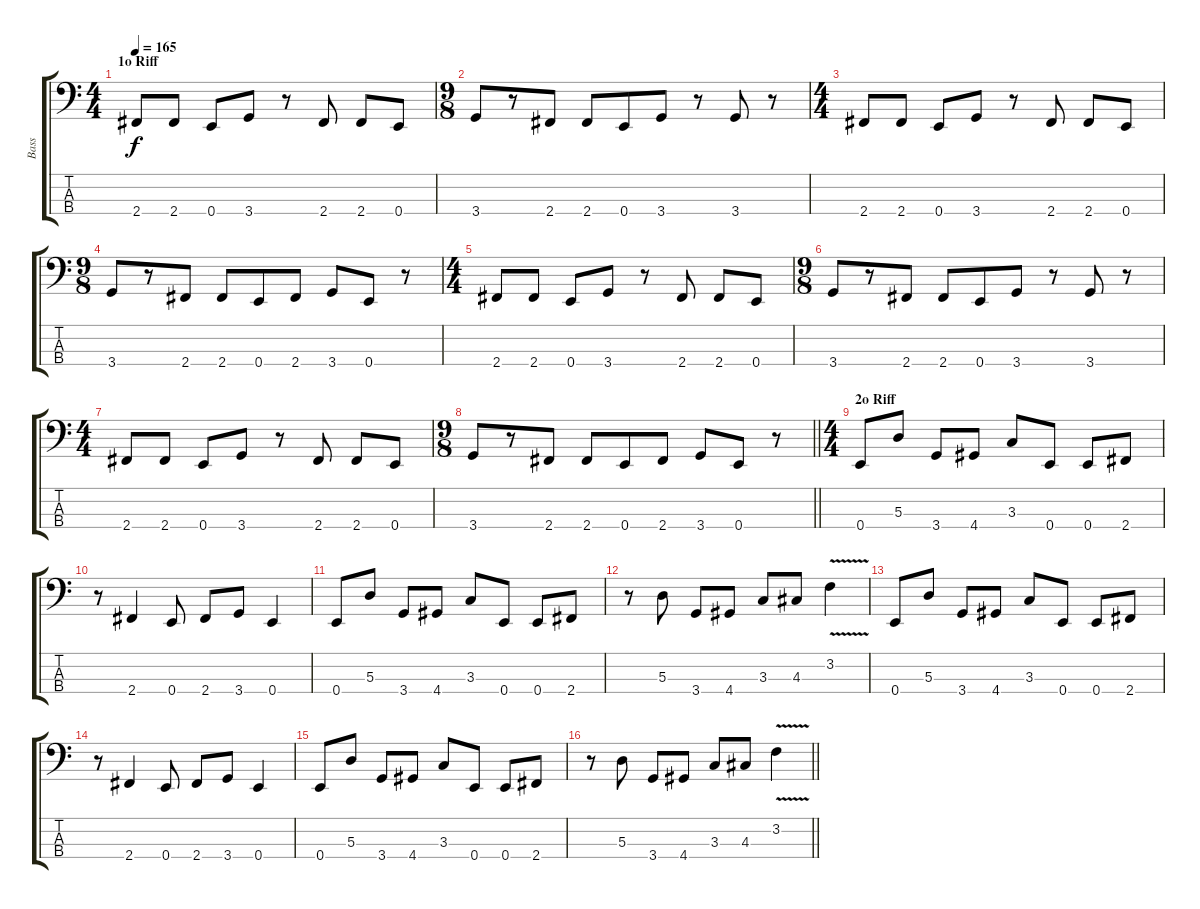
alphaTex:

\track ("Bass" "Bass") {instrument electricbassfinger}
\staff {score tabs}
\tuning (G2 D2 A1 E1) {hide}
\ts (4 4)
\section ("" "1o Riff")
\tempo 165
\clef f4
\ks c
2.4.8{dy f} 2.4.8 0.4.8 3.4.8 r.8 2.4.8 2.4.8 0.4.8 |
\ts (9 8)
3.4.8 r.8 2.4.8 2.4.8 0.4.8 3.4.8 r.8 3.4.8 r.8 |
\ts (4 4)
2.4.8 2.4.8 0.4.8 3.4.8 r.8 2.4.8 2.4.8 0.4.8 |
\ts (9 8)
3.4.8 r.8 2.4.8 2.4.8 0.4.8 2.4.8 3.4.8 0.4.8 r.8 |
\ts (4 4)
2.4.8 2.4.8 0.4.8 3.4.8 r.8 2.4.8 2.4.8 0.4.8 |
\ts (9 8)
3.4.8 r.8 2.4.8 2.4.8 0.4.8 3.4.8 r.8 3.4.8 r.8 |
\ts (4 4)
2.4.8 2.4.8 0.4.8 3.4.8 r.8 2.4.8 2.4.8 0.4.8 |
\ts (9 8)
\barLineRight lightlight
3.4.8 r.8 2.4.8 2.4.8 0.4.8 2.4.8 3.4.8 0.4.8 r.8 |
\ts (4 4)
\section ("" "2o Riff")
0.4.8 5.3.8 3.4.8 4.4.8 3.3.8 0.4.8 0.4.8 2.4.8 |
r.8 2.4.4 0.4.8 2.4.8 3.4.8 0.4.4 |
0.4.8 5.3.8 3.4.8 4.4.8 3.3.8 0.4.8 0.4.8 2.4.8 |
r.8 5.3.8 3.4.8 4.4.8 3.3.8 4.3.8 3.2{v}.4 |
0.4.8 5.3.8 3.4.8 4.4.8 3.3.8 0.4.8 0.4.8 2.4.8 |
r.8 2.4.4 0.4.8 2.4.8 3.4.8 0.4.4 |
0.4.8 5.3.8 3.4.8 4.4.8 3.3.8 0.4.8 0.4.8 2.4.8 |
\barLineRight lightlight
r.8 5.3.8 3.4.8 4.4.8 3.3.8 4.3.8 3.2{v}.4
